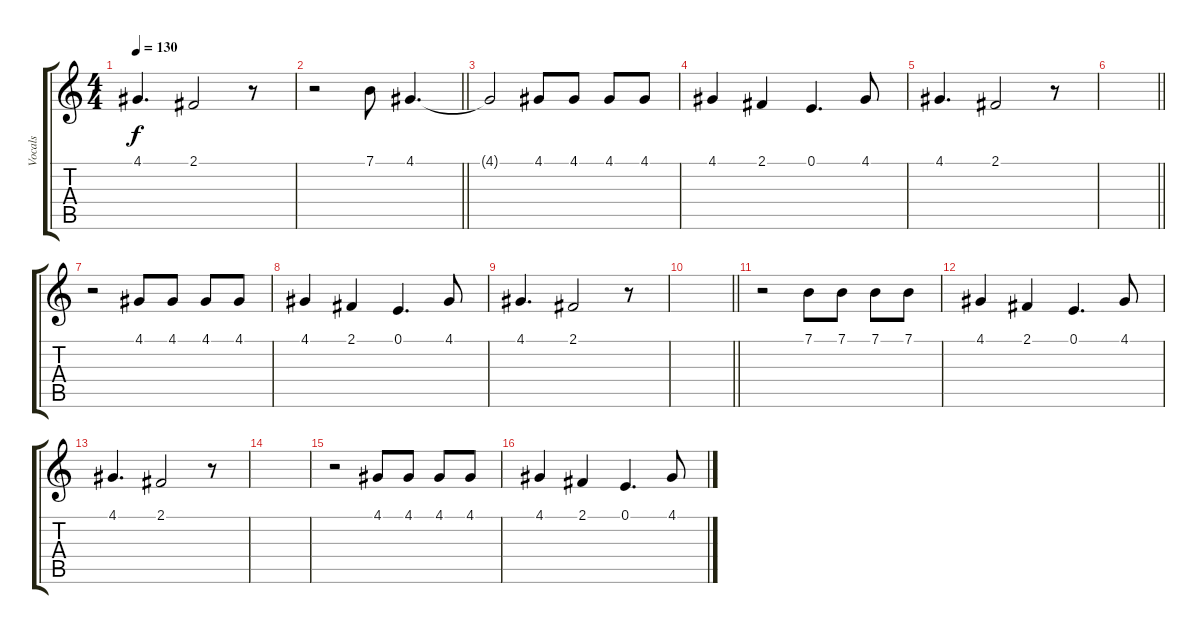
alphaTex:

\track ("Vocals" "Vocals") {instrument lead2sawtooth}
\staff {score tabs}
\tuning (E4 B3 G3 D3 A2 E2) {hide}
\ts (4 4)
\tempo 130
\clef g2
\ks c
4.1.4{d dy f} 2.1.2 r.8 |
\barLineRight lightlight
r.2 7.1.8 4.1.4{d} |
\section ("" "")
4.1{t}.2 4.1.8 4.1.8 4.1.8 4.1.8 |
4.1.4 2.1.4 0.1.4{d} 4.1.8 |
4.1.4{d} 2.1.2 r.8 |
\barLineRight lightlight
|
r.2 4.1.8 4.1.8 4.1.8 4.1.8 |
4.1.4 2.1.4 0.1.4{d} 4.1.8 |
4.1.4{d} 2.1.2 r.8 |
\barLineRight lightlight
|
\section ("" "")
r.2 7.1.8 7.1.8 7.1.8 7.1.8 |
4.1.4 2.1.4 0.1.4{d} 4.1.8 |
4.1.4{d} 2.1.2 r.8 |
|
r.2 4.1.8 4.1.8 4.1.8 4.1.8 |
4.1.4 2.1.4 0.1.4{d} 4.1.8
